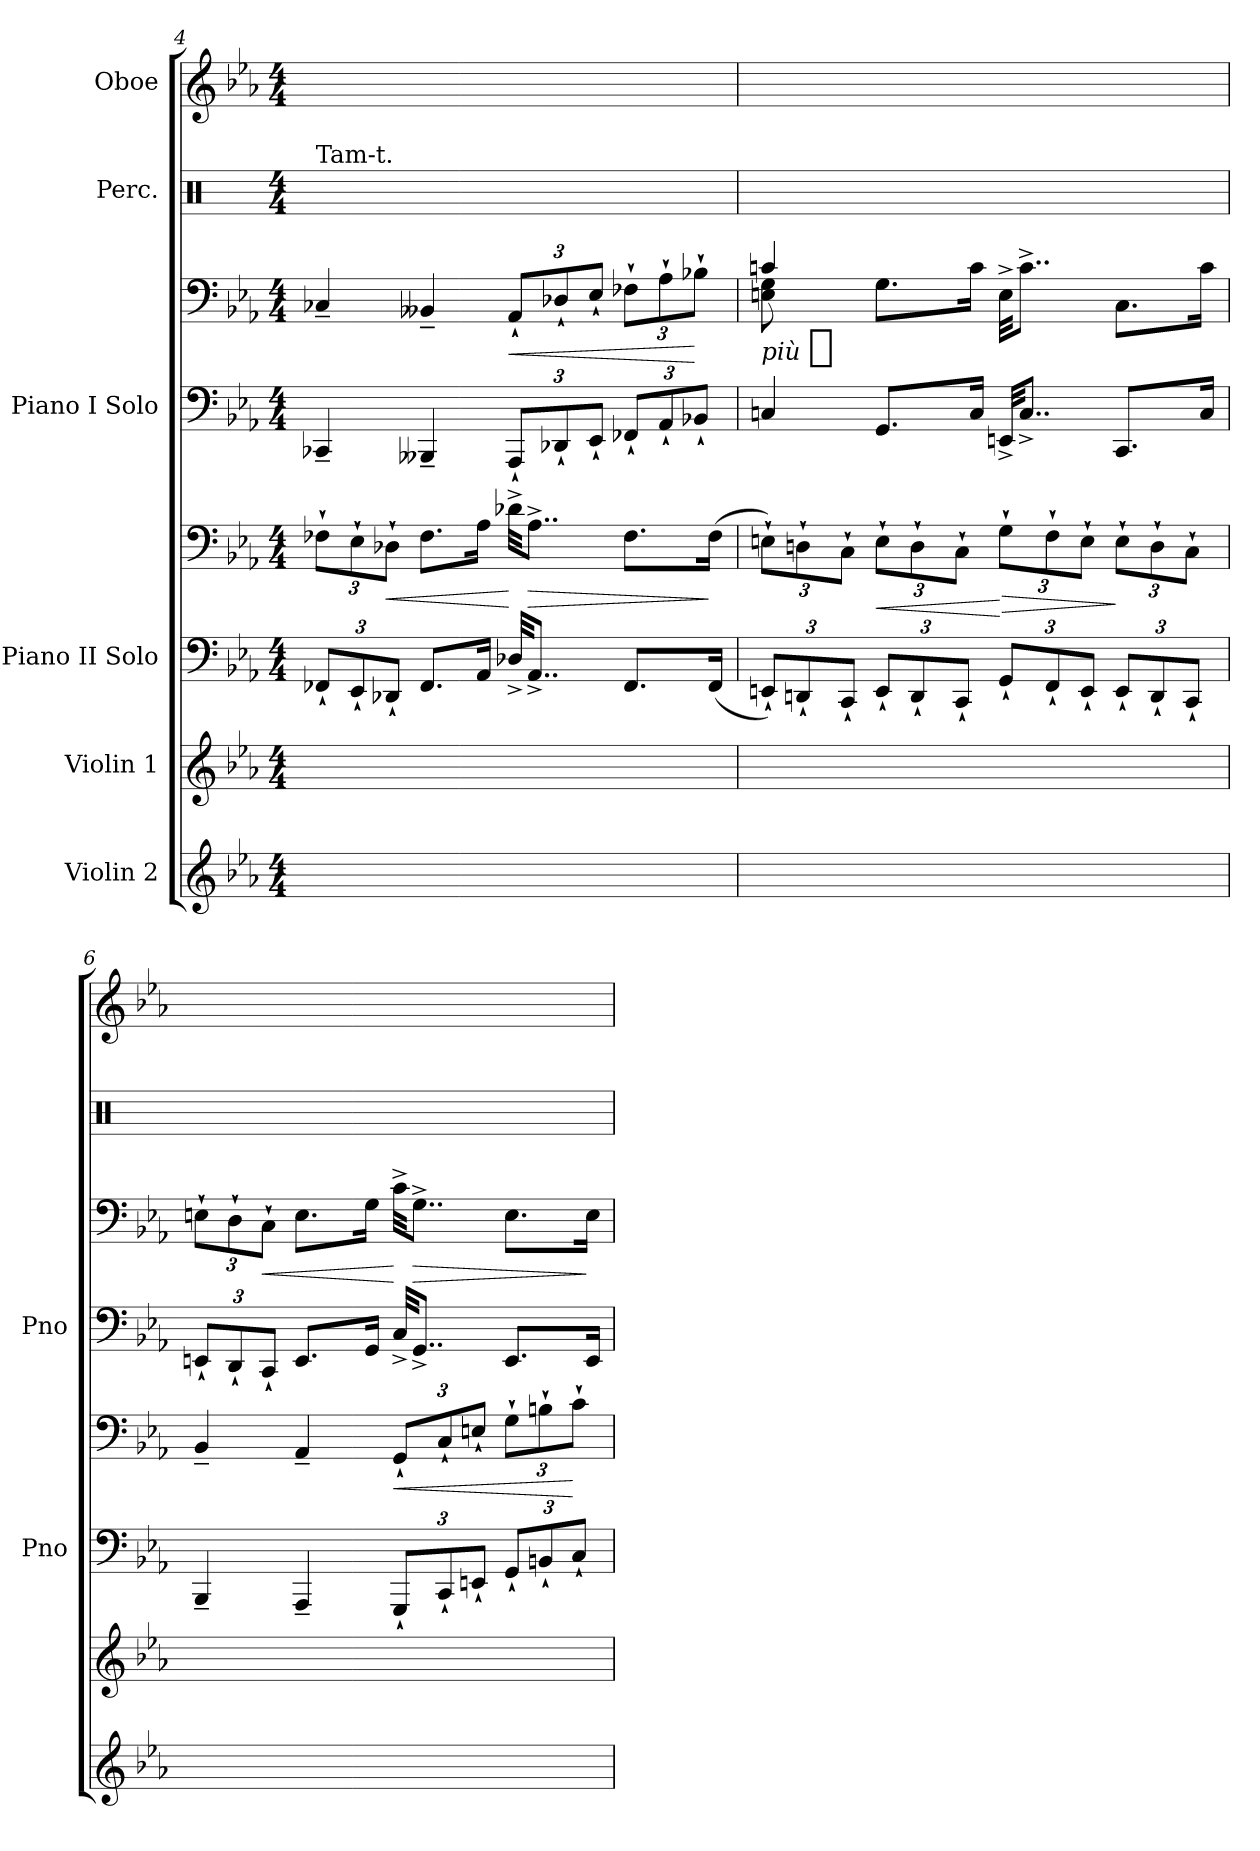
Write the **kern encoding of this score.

**kern	**kern	**kern	**kern	**dynam	**kern	**kern	**dynam	**kern	**kern
*part6	*part5	*part4	*part4	*part4	*part3	*part3	*part3	*part2	*part1
*staff8	*staff7	*staff6	*staff5	*staff5/6	*staff4	*staff3	*staff3/4	*staff2	*staff1
*I"Violin 2	*I"Violin 1	*I"Piano II Solo	*	*	*I"Piano I Solo	*	*	*I"Perc.	*I"Oboe
*	*	*I'Pno	*	*	*I'Pno	*	*	*	*
*clefG2	*clefG2	*clefF4	*clefF4	*	*clefF4	*clefF4	*	*clefX	*clefG2
*k[b-e-a-]	*k[b-e-a-]	*k[b-e-a-]	*k[b-e-a-]	*	*k[b-e-a-]	*k[b-e-a-]	*	*k[]	*k[b-e-a-]
*E-:	*E-:	*E-:	*E-:	*	*E-:	*E-:	*	*C:	*E-:
*M4/4	*M4/4	*M4/4	*M4/4	*	*M4/4	*M4/4	*	*M4/4	*M4/4
=4	=4	=4	=4	=4	=4	=4	=4	=4	=4
!	!	!	!	!	!	!	!	!LO:TX:a:t=Tam-t.	!
2.ryy	2.ryy	12FF-X`L	12F-X`L	.	4CC-X~	4C-X~	.	1ryy	1ryy
.	.	12EE-`	12E-`	.	.	.	.	.	.
.	.	12DD-X`J	12D-X`J	<	.	.	.	.	.
.	.	8.FF-L	8.F-L	.	4BBB--X~	4BB--X~	.	.	.
.	.	16AA-Jk	16A-Jk	.	.	.	.	.	.
.	.	32D-X^KKL	32d-X^KKL	[	12AAA-`L	12AA-`L	<	.	.
.	.	8..AA-^J	8..A-^J	>	.	.	.	.	.
.	.	.	.	.	12DD-X`	12D-X`	.	.	.
.	.	.	.	.	12EE-`J	12E-`J	.	.	.
4ryy	4ryy	8.FF-L	8.F-L	.	12FF-X`L	12F-X`L	.	.	.
.	.	.	.	.	12AA-`	12A-`	.	.	.
.	.	.	.	.	12BB-X`J	12B-X`J	[	.	.
.	.	(16FF-Jk	(16F-Jk	]	.	.	.	.	.
=5	=5	=5	=5	=5	=5	=5	=5	=5	=5
*	*	*	*	*	*	*^	*	*	*
!	!	!	!	!	!	!	!	!LO:DY:t=più %s	!	!
4.ryy	4.ryy	12EEn`L)	12En`L)	.	4Cn	8En\ 8G\	4cn/	f	1ryy	4.ryy
.	.	12DDn`	12Dn`	.	.	.	.	.	.	.
.	.	.	.	.	.	8ryy	.	.	.	.
.	.	12CC`J	12C`J	.	.	.	.	.	.	.
.	.	12EE`L	12E`L	<	8.GGL	8.GL	2.ryy	.	.	.
.	.	12DD`	12D`	.	.	.	.	.	.	.
4.ryy	4.ryy	.	.	.	.	.	.	.	.	4.ryy
.	.	12CC`J	12C`J	.	.	.	.	.	.	.
.	.	.	.	.	16CJk	16cJk	.	.	.	.
.	.	12GG`L	12G`L	[ >	32EEn^KKL	32E^KKL	.	.	.	.
.	.	.	.	.	8..C^J	8..c^J	.	.	.	.
.	.	12FF`	12F`	.	.	.	.	.	.	.
.	.	12EE`J	12E`J	.	.	.	.	.	.	.
4ryy	4ryy	12EE`L	12E`L	]	8.CCL	8.CL	.	.	.	4ryy
.	.	12DD`	12D`	.	.	.	.	.	.	.
.	.	12CC`J	12C`J	.	.	.	.	.	.	.
.	.	.	.	.	16CJk	16cJk	.	.	.	.
*	*	*	*	*	*	*v	*v	*	*	*
=6	=6	=6	=6	=6	=6	=6	=6	=6	=6
4.ryy	4.ryy	4BBB-~	4BB-~	.	12EEn`L	12En`L	.	1ryy	4.ryy
.	.	.	.	.	12DD`	12D`	.	.	.
.	.	.	.	.	12CC`J	12C`J	<	.	.
.	.	4AAA-~	4AA-~	.	8.EEL	8.EL	.	.	.
4.ryy	4.ryy	.	.	.	.	.	.	.	4.ryy
.	.	.	.	.	16GGJk	16GJk	.	.	.
.	.	12GGG`L	12GG`L	<	32C^KKL	32c^KKL	[	.	.
.	.	.	.	.	8..GG^J	8..G^J	>	.	.
.	.	12CC`	12C`	.	.	.	.	.	.
.	.	12EEn`J	12En`J	.	.	.	.	.	.
4ryy	4ryy	12GG`L	12G`L	.	8.EEL	8.EL	.	.	4ryy
.	.	12BBn`	12Bn`	.	.	.	.	.	.
.	.	12C`J	12c`J	[	.	.	.	.	.
.	.	.	.	.	16EEJk	16EJk	]	.	.
=	=	=	=	=	=	=	=	=	=
*-	*-	*-	*-	*-	*-	*-	*-	*-	*-
